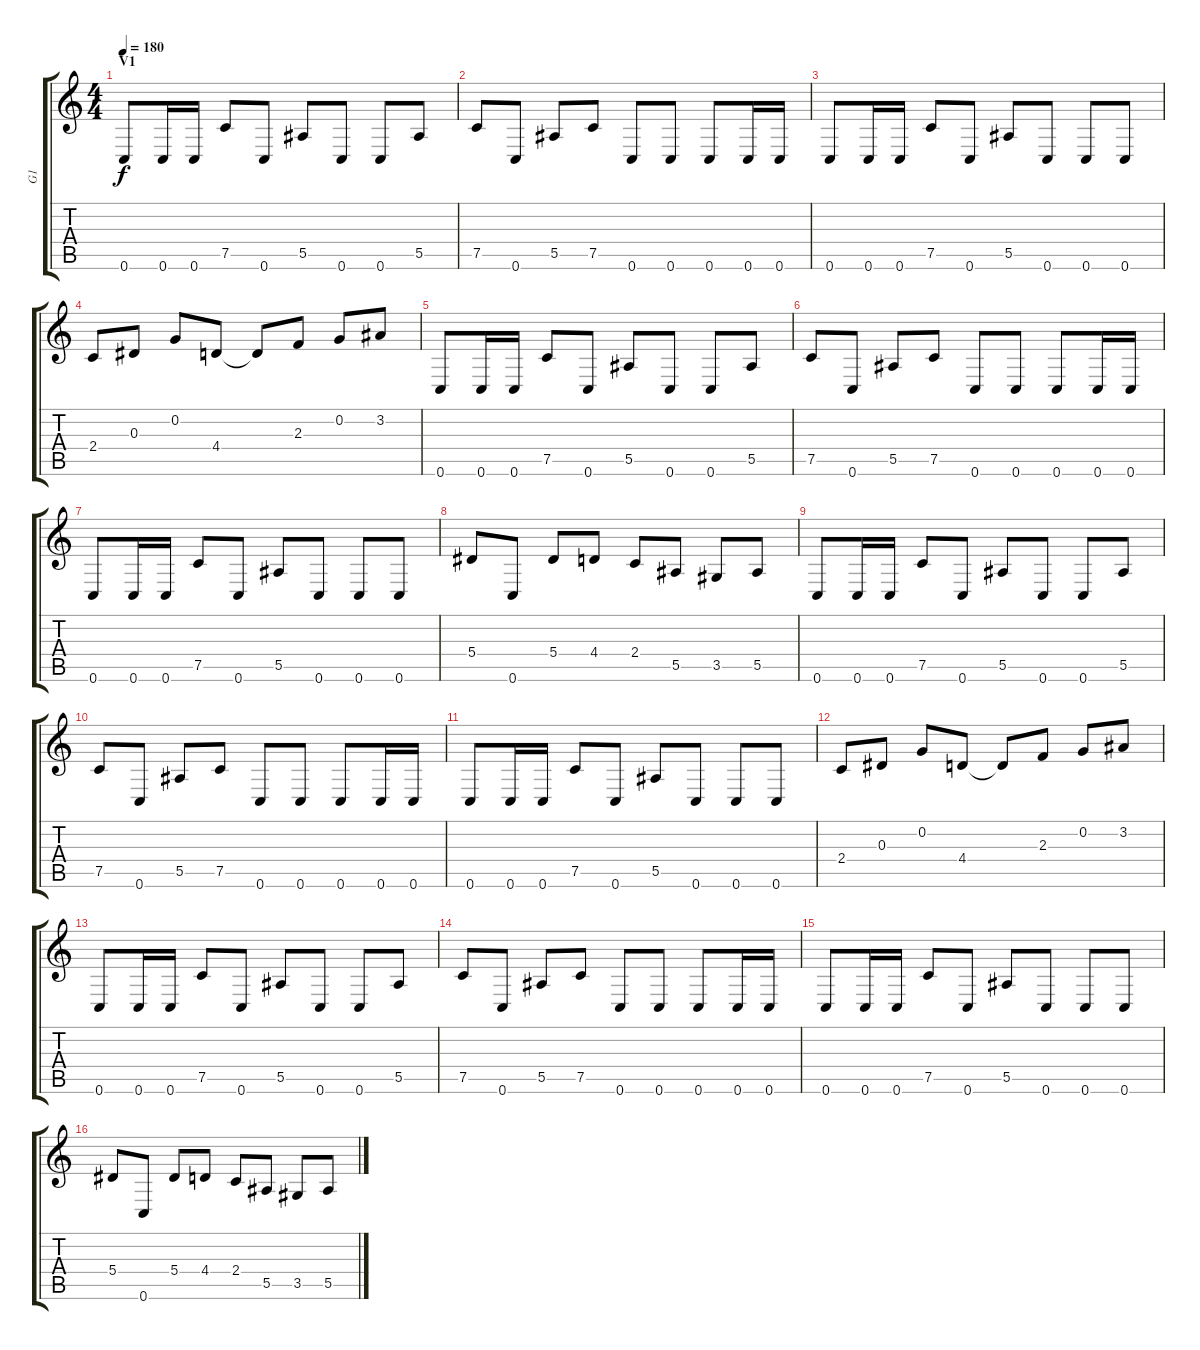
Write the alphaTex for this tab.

\track ("G1" "G1") {instrument distortionguitar}
\staff {score tabs}
\tuning (C4 G3 Eb3 Bb2 F2 C2) {hide}
\ts (4 4)
\section ("" "V1")
\tempo 180
\clef g2
\ks c
0.6.8{dy f} 0.6.16 0.6.16 7.5.8 0.6.8 5.5.8 0.6.8 0.6.8 5.5.8 |
7.5.8 0.6.8 5.5.8 7.5.8 0.6.8 0.6.8 0.6.8 0.6.16 0.6.16 |
0.6.8 0.6.16 0.6.16 7.5.8 0.6.8 5.5.8 0.6.8 0.6.8 0.6.8 |
2.4.8 0.3.8 0.2.8 4.4.8 4.4{t}.8 2.3.8 0.2.8 3.2.8 |
0.6.8 0.6.16 0.6.16 7.5.8 0.6.8 5.5.8 0.6.8 0.6.8 5.5.8 |
7.5.8 0.6.8 5.5.8 7.5.8 0.6.8 0.6.8 0.6.8 0.6.16 0.6.16 |
0.6.8 0.6.16 0.6.16 7.5.8 0.6.8 5.5.8 0.6.8 0.6.8 0.6.8 |
5.4.8 0.6.8 5.4.8 4.4.8 2.4.8 5.5.8 3.5.8 5.5.8 |
0.6.8 0.6.16 0.6.16 7.5.8 0.6.8 5.5.8 0.6.8 0.6.8 5.5.8 |
7.5.8 0.6.8 5.5.8 7.5.8 0.6.8 0.6.8 0.6.8 0.6.16 0.6.16 |
0.6.8 0.6.16 0.6.16 7.5.8 0.6.8 5.5.8 0.6.8 0.6.8 0.6.8 |
2.4.8 0.3.8 0.2.8 4.4.8 4.4{t}.8 2.3.8 0.2.8 3.2.8 |
0.6.8 0.6.16 0.6.16 7.5.8 0.6.8 5.5.8 0.6.8 0.6.8 5.5.8 |
7.5.8 0.6.8 5.5.8 7.5.8 0.6.8 0.6.8 0.6.8 0.6.16 0.6.16 |
0.6.8 0.6.16 0.6.16 7.5.8 0.6.8 5.5.8 0.6.8 0.6.8 0.6.8 |
5.4.8 0.6.8 5.4.8 4.4.8 2.4.8 5.5.8 3.5.8 5.5.8
